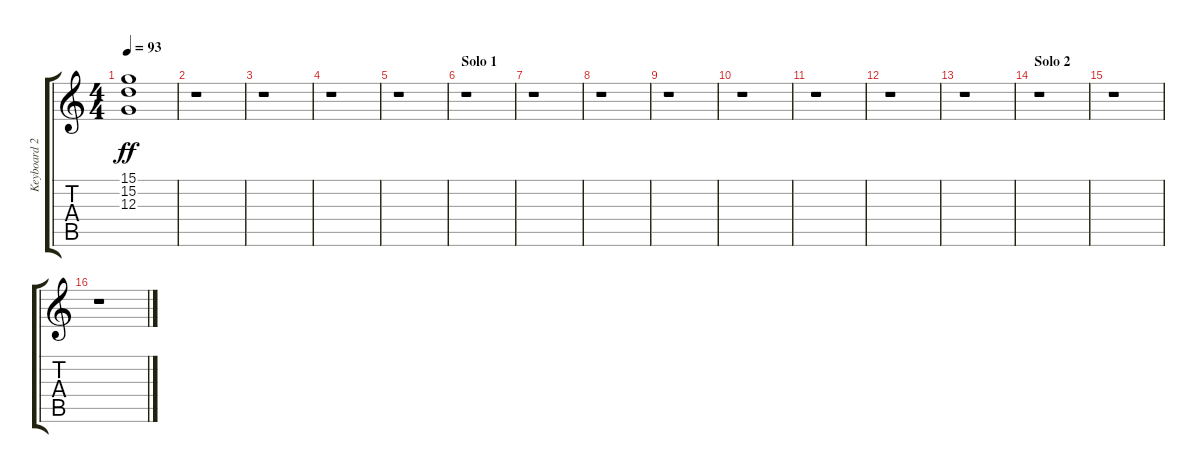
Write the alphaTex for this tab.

\track ("Keyboard 2" "Keyboard 2") {instrument brasssection}
\staff {score tabs}
\tuning (E4 B3 G3 D3 A2 E2) {hide}
\ts (4 4)
\tempo 93
\clef g2
\ks c
(15.1 15.2 12.3).1{dy ff} |
\section ("" "")
r.1 |
r.1 |
r.1 |
r.1 |
\section ("" "Solo 1")
r.1 |
r.1 |
r.1 |
r.1 |
r.1 |
r.1 |
r.1 |
r.1 |
\section ("" "Solo 2")
r.1 |
r.1 |
r.1
